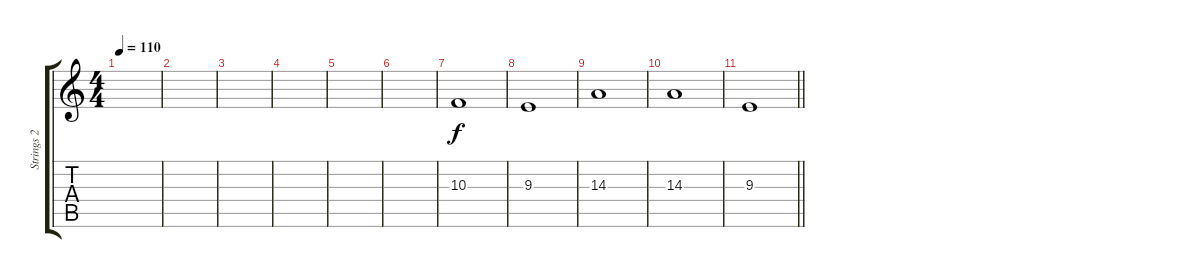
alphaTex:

\track ("Strings 2" "Strings 2") {instrument stringensemble1}
\staff {score tabs}
\tuning (E4 B3 G3 D3 A2 D2) {hide}
\ts (4 4)
\tempo 110
\clef g2
\ks c
|
|
|
|
|
|
10.3.1{volume 7} |
9.3.1 |
14.3.1 |
14.3.1 |
\barLineRight lightlight
9.3.1
